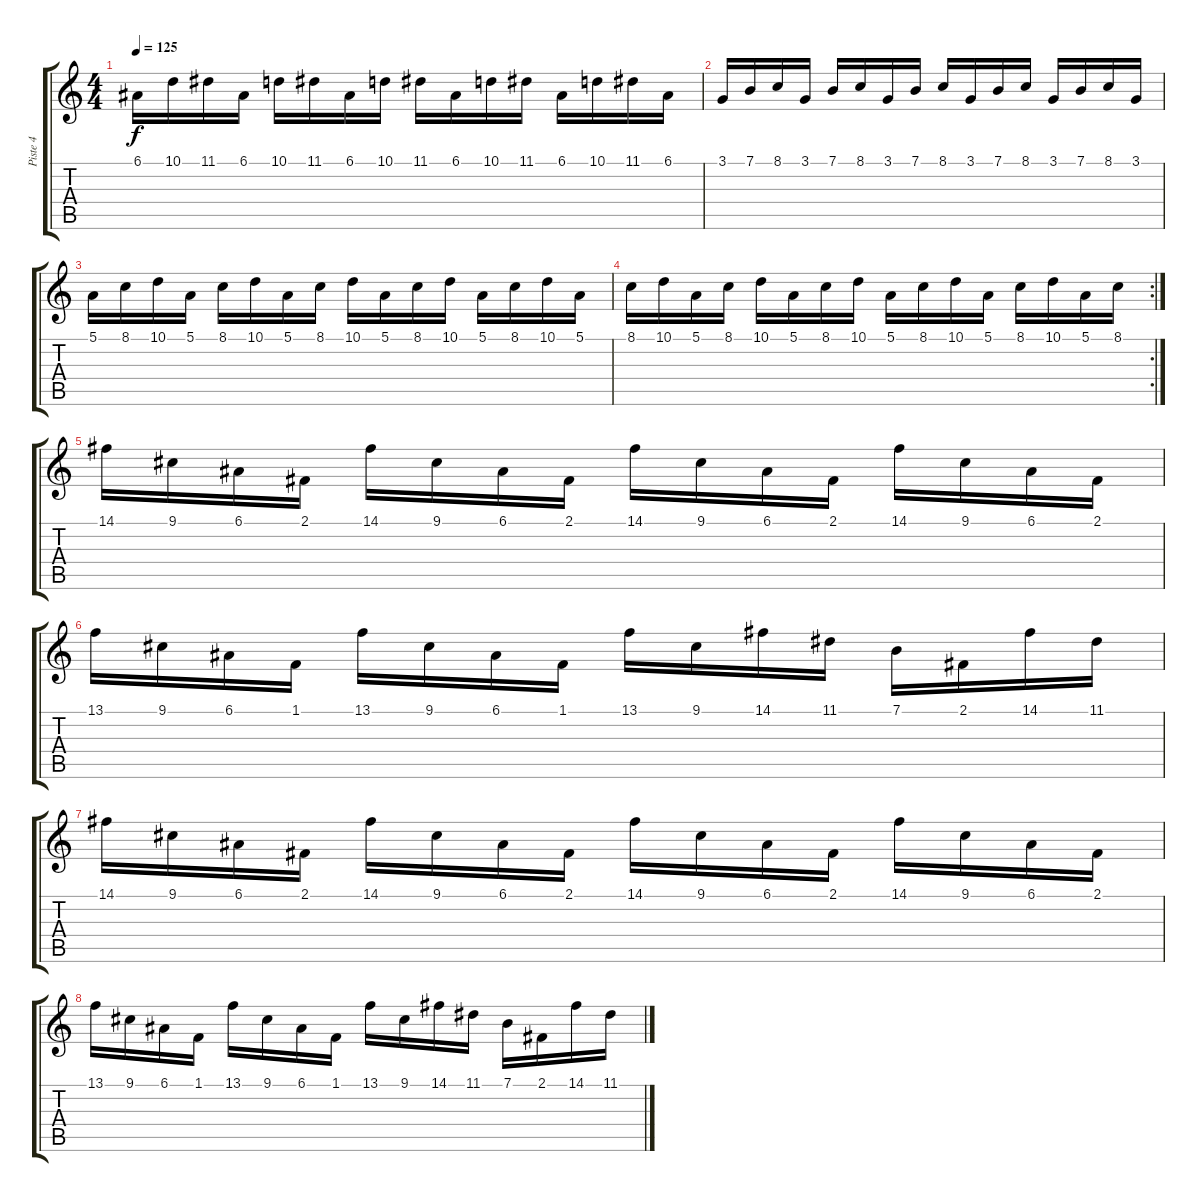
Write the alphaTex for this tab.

\track ("Piste 4" "Piste 4") {instrument lead2sawtooth}
\staff {score tabs}
\tuning (E4 B3 G3 D3 A2 E2) {hide}
\ts (4 4)
\tempo 125
\clef g2
\ks c
6.1.16{dy f} 10.1.16 11.1.16 6.1.16 10.1.16 11.1.16 6.1.16 10.1.16 11.1.16 6.1.16 10.1.16 11.1.16 6.1.16 10.1.16 11.1.16 6.1.16 |
3.1.16 7.1.16 8.1.16 3.1.16 7.1.16 8.1.16 3.1.16 7.1.16 8.1.16 3.1.16 7.1.16 8.1.16 3.1.16 7.1.16 8.1.16 3.1.16 |
5.1.16 8.1.16 10.1.16 5.1.16 8.1.16 10.1.16 5.1.16 8.1.16 10.1.16 5.1.16 8.1.16 10.1.16 5.1.16 8.1.16 10.1.16 5.1.16 |
\rc 2
8.1.16 10.1.16 5.1.16 8.1.16 10.1.16 5.1.16 8.1.16 10.1.16 5.1.16 8.1.16 10.1.16 5.1.16 8.1.16 10.1.16 5.1.16 8.1.16 |
14.1.16 9.1.16 6.1.16 2.1.16 14.1.16 9.1.16 6.1.16 2.1.16 14.1.16 9.1.16 6.1.16 2.1.16 14.1.16 9.1.16 6.1.16 2.1.16 |
13.1.16 9.1.16 6.1.16 1.1.16 13.1.16 9.1.16 6.1.16 1.1.16 13.1.16 9.1.16 14.1.16 11.1.16 7.1.16 2.1.16 14.1.16 11.1.16 |
14.1.16 9.1.16 6.1.16 2.1.16 14.1.16 9.1.16 6.1.16 2.1.16 14.1.16 9.1.16 6.1.16 2.1.16 14.1.16 9.1.16 6.1.16 2.1.16 |
13.1.16 9.1.16 6.1.16 1.1.16 13.1.16 9.1.16 6.1.16 1.1.16 13.1.16 9.1.16 14.1.16 11.1.16 7.1.16 2.1.16 14.1.16 11.1.16
